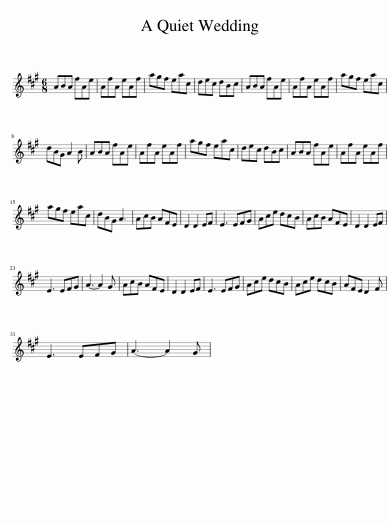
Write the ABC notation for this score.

X:1
L:1/8
M:6/8
I:linebreak $
K:A
V:1 treble
V:1
 ABA fAe | AfA eAf | agf eac | dec dBc | ABA fAe | %5
 AfA eAf | agf eac |$ dBG A2 B | ABA fAe | AfA eAf | %10
 agf eac | dec dBc | ABA fAe | AfA eAf |$ agf eac | %15
 dBG A3 | AcB AFE | D2 D2 EF | E3 EFG | Ace dcB | %20
 AcB AFE | D2 D2 EF |$ E3 EFG | A3- A2 G | AcB AFE | %25
 D2 D2 EF | E3 EFG | Ace dcB | Ace dcB | AFE D2 F |$ %30
 E3 EFG | A3- A2 G | %32
